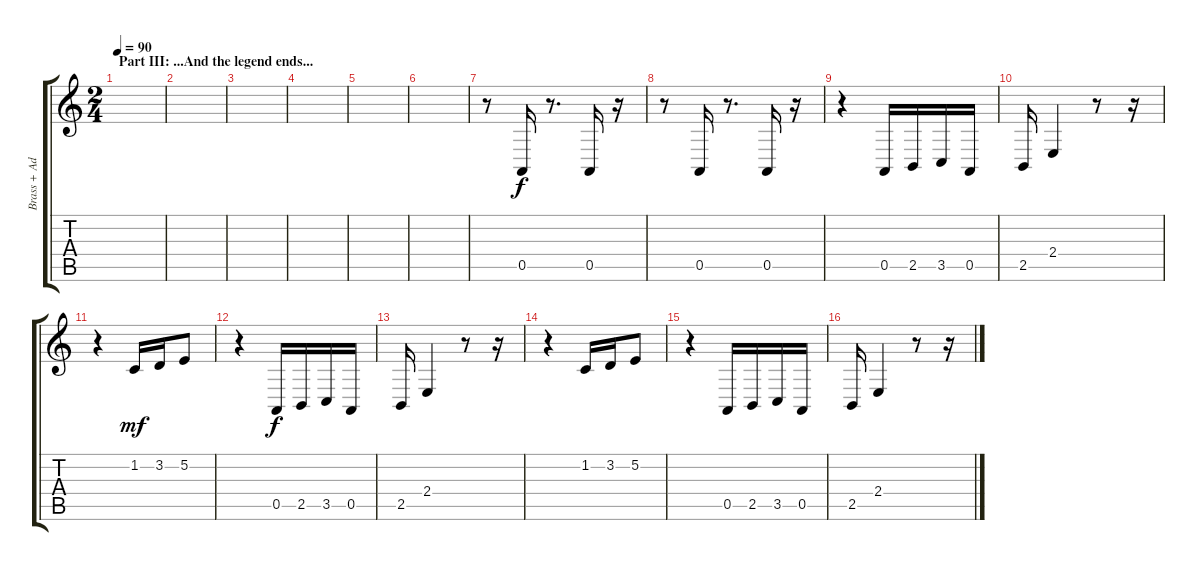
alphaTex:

\track ("Brass + Addition instruments" "Brass + Ad") {instrument brasssection}
\staff {score tabs}
\tuning (E4 B3 G3 D3 A2 E2) {hide}
\ts (2 4)
\section ("" "Part III: ...And the legend ends...")
\tempo 90
\clef g2
\ks c
|
|
|
|
|
|
r.8 0.5.16 r.8{d} 0.5.16 r.16 |
r.8 0.5.16 r.8{d} 0.5.16 r.16 |
r.4 0.5.16 2.5.16 3.5.16 0.5.16 |
2.5.16 2.4.4 r.8 r.16 |
r.4 1.2.16{dy mf} 3.2.16 5.2.8 |
r.4 0.5.16{dy f} 2.5.16 3.5.16 0.5.16 |
2.5.16 2.4.4 r.8 r.16 |
r.4 1.2.16 3.2.16 5.2.8 |
r.4 0.5.16 2.5.16 3.5.16 0.5.16 |
2.5.16 2.4.4 r.8 r.16
